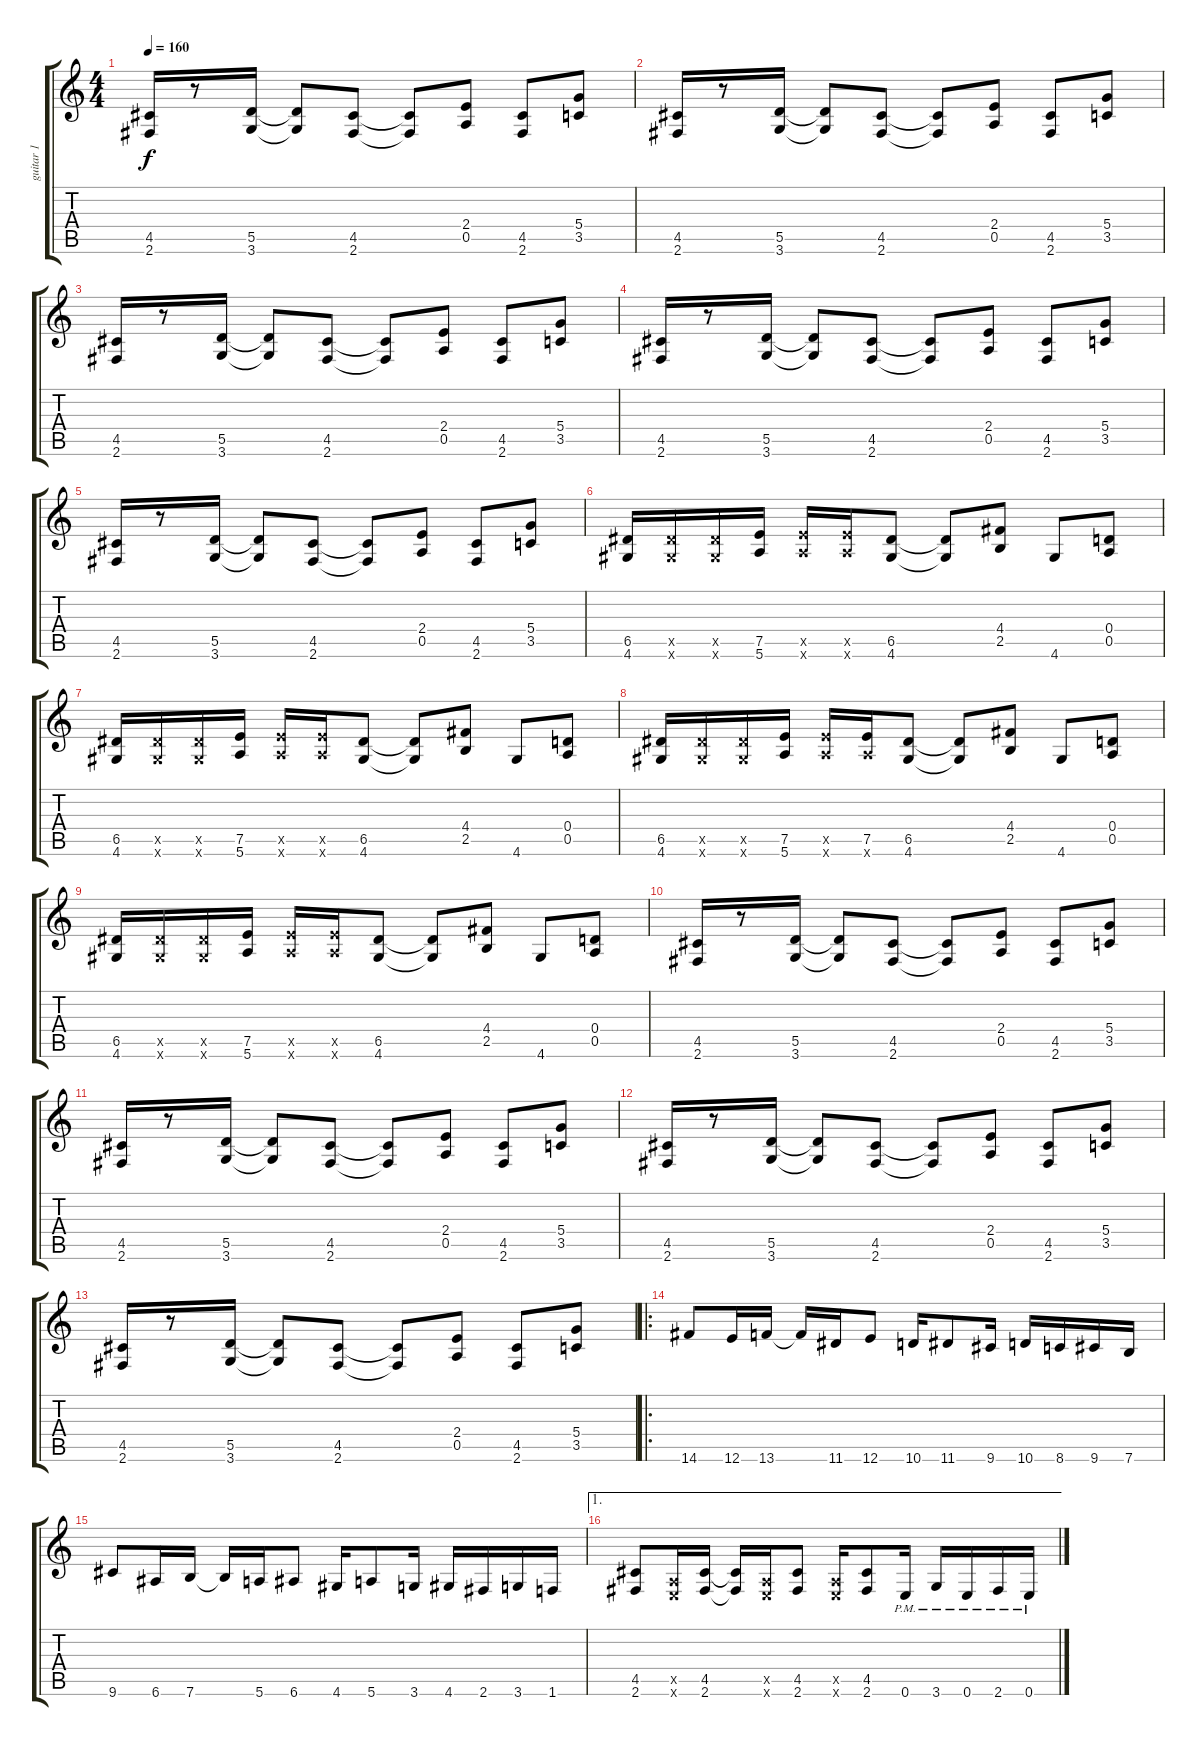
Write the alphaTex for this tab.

\track ("guitar 1" "guitar 1") {instrument distortionguitar}
\staff {score tabs}
\tuning (E4 B3 G3 D3 A2 E2) {hide}
\ts (4 4)
\tempo 160
\clef g2
\ks c
(4.5 2.6).16{dy f} r.8 (5.5 3.6).16 (5.5{t} 3.6{t}).8 (4.5 2.6).8 (4.5{t} 2.6{t}).8 (2.4 0.5).8 (4.5 2.6).8 (5.4 3.5).8 |
(4.5 2.6).16 r.8 (5.5 3.6).16 (5.5{t} 3.6{t}).8 (4.5 2.6).8 (4.5{t} 2.6{t}).8 (2.4 0.5).8 (4.5 2.6).8 (5.4 3.5).8 |
(4.5 2.6).16 r.8 (5.5 3.6).16 (5.5{t} 3.6{t}).8 (4.5 2.6).8 (4.5{t} 2.6{t}).8 (2.4 0.5).8 (4.5 2.6).8 (5.4 3.5).8 |
(4.5 2.6).16 r.8 (5.5 3.6).16 (5.5{t} 3.6{t}).8 (4.5 2.6).8 (4.5{t} 2.6{t}).8 (2.4 0.5).8 (4.5 2.6).8 (5.4 3.5).8 |
(4.5 2.6).16 r.8 (5.5 3.6).16 (5.5{t} 3.6{t}).8 (4.5 2.6).8 (4.5{t} 2.6{t}).8 (2.4 0.5).8 (4.5 2.6).8 (5.4 3.5).8 |
(6.5 4.6).16 (6.5{x} 4.6{x}).16 (6.5{x} 4.6{x}).16 (7.5 5.6).16 (7.5{x} 5.6{x}).16 (7.5{x} 5.6{x}).16 (6.5 4.6).8 (6.5{t} 4.6{t}).8 (4.4 2.5).8 4.6.8 (0.4 0.5).8 |
(6.5 4.6).16 (6.5{x} 4.6{x}).16 (6.5{x} 4.6{x}).16 (7.5 5.6).16 (7.5{x} 5.6{x}).16 (7.5{x} 5.6{x}).16 (6.5 4.6).8 (6.5{t} 4.6{t}).8 (4.4 2.5).8 4.6.8 (0.4 0.5).8 |
(6.5 4.6).16 (6.5{x} 4.6{x}).16 (6.5{x} 4.6{x}).16 (7.5 5.6).16 (7.5{x} 5.6{x}).16 (7.5 5.6{x}).16 (6.5 4.6).8 (6.5{t} 4.6{t}).8 (4.4 2.5).8 4.6.8 (0.4 0.5).8 |
(6.5 4.6).16 (6.5{x} 4.6{x}).16 (6.5{x} 4.6{x}).16 (7.5 5.6).16 (7.5{x} 5.6{x}).16 (7.5{x} 5.6{x}).16 (6.5 4.6).8 (6.5{t} 4.6{t}).8 (4.4 2.5).8 4.6.8 (0.4 0.5).8 |
(4.5 2.6).16 r.8 (5.5 3.6).16 (5.5{t} 3.6{t}).8 (4.5 2.6).8 (4.5{t} 2.6{t}).8 (2.4 0.5).8 (4.5 2.6).8 (5.4 3.5).8 |
(4.5 2.6).16 r.8 (5.5 3.6).16 (5.5{t} 3.6{t}).8 (4.5 2.6).8 (4.5{t} 2.6{t}).8 (2.4 0.5).8 (4.5 2.6).8 (5.4 3.5).8 |
(4.5 2.6).16 r.8 (5.5 3.6).16 (5.5{t} 3.6{t}).8 (4.5 2.6).8 (4.5{t} 2.6{t}).8 (2.4 0.5).8 (4.5 2.6).8 (5.4 3.5).8 |
(4.5 2.6).16 r.8 (5.5 3.6).16 (5.5{t} 3.6{t}).8 (4.5 2.6).8 (4.5{t} 2.6{t}).8 (2.4 0.5).8 (4.5 2.6).8 (5.4 3.5).8 |
\ro
14.6.8 12.6.16 13.6.16 13.6{t}.16 11.6.16 12.6.8 10.6.16 11.6.8 9.6.16 10.6.16 8.6.16 9.6.16 7.6.16 |
9.6.8 6.6.16 7.6.16 7.6{t}.16 5.6.16 6.6.8 4.6.16 5.6.8 3.6.16 4.6.16 2.6.16 3.6.16 1.6.16 |
\ae 1
(4.5 2.6).8 (0.5{x} 0.6{x}).16 (4.5 2.6).16 (4.5{t} 2.6{t}).16 (0.5{x} 0.6{x}).16 (4.5 2.6).8 (0.5{x} 0.6{x}).16 (4.5 2.6).8 0.6{pm}.16 3.6{pm}.16 0.6{pm}.16 2.6{pm}.16 0.6{pm}.16
